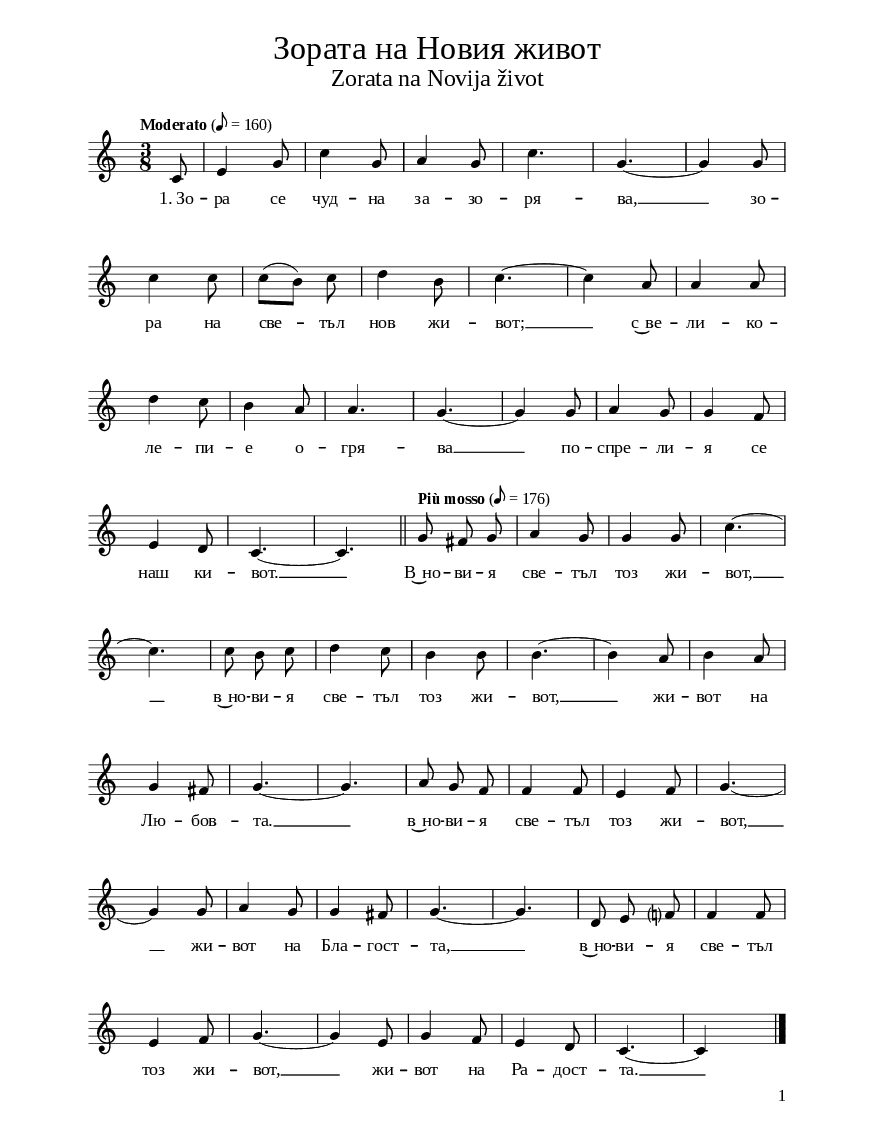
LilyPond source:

\version "2.24.2"

% include paper part and global functions
\include "include/globals.ily"

\bookpart {
  \label #'ref016
  \tocItem \markup "Зората на Новия живот – Zorata na Novija život"
  \include "include/bookpart-paper.ily"
  \score {
    \include "include/score-layout.ily"

    \new Voice \absolute  {
      \clef treble
      \key c \major
      \time 3/8
      \tempoFunc "Moderato" 8 "160"
      \partial 8
      \autoBeamOff
      c'8 |e'4 g'8|c''4 g'8 |a'4 g'8 |c''4.| g'4. ~ |  g'4 g'8 |\break
      c''4 c''8| \once \autoBeamOn c''8 ([  b'8  ])  \noBeam  c''8 |d''4 b'8  |c''4. ~ | c''4  a'8| a'4 a'8| \break
      d''4  c''8| b'4 a'8| a'4. | g'4. ~ | g'4  g'8 | a'4 g'8 | g'4 f'8 | \break
      e'4 d'8| c'4. ~ | c'4.  | \bar "||"
      \tempoFunc "Più mosso" 8 "176"
      g'8  fis'8 g'8 | a'4 g'8 | g'4 g'8 | c''4. ~ | \break
      c''4.  | c''8 b'8 c''8| d''4 c''8 | b'4  b'8 | b'4. ~ | b'4   a'8| b'4 a'8 | \break
      g'4 fis'8 | g'4. ~ | g'4.  | a'8 g'8 f'8 | f'4 f'8 | e'4 f'8 | g'4. ~ | \break
      g'4  g'8 | a'4 g'8 | g'4 fis'8 | g'4. ~ | g'4. | d'8 e'8 f'?8| f'4 f'8 | \break
      e'4 f'8 | g'4. ~ |g'4  e'8 | g'4 f'8 | e'4 d'8 | c'4. ~ | c' 4 s8 | \bar "|."
    }

    \addlyrics {
      "1. Зо" -- ра се чуд -- на за -- зо -- ря -- ва, __ зо --
      ра на све -- тъл нов жи -- вот; __ с~ве -- ли -- ко --
      ле -- пи -- е о -- гря -- ва __  по -- спре -- ли -- я се
      наш ки -- вот. __  В~но -- ви -- я све -- тъл тоз жи -- вот, __
      в~но -- ви -- я све -- тъл тоз жи -- вот, __  жи -- вот на
      Лю -- бов -- та. __   в~но -- ви -- я све -- тъл тоз жи -- вот, __
      жи -- вот на Бла -- гост -- та, __  в~но -- ви -- я све -- тъл
      тоз жи -- вот, __  жи -- вот на Ра -- дост -- та. __ 
    }

    \header {
      title = \titleFunc "Зората на Новия живот" "Zorata na Novija život"
    }

    \midi{}
  } % score

  \pageBreak

  \markup \fontsize #+1.7 {
    \hspace #5
    \override #`(baseline-skip . ,bgCoupletBaselineSkip) % affects space between column lines
    \column {
      \line { 2. И птички въздуха изпълнят }
      \line {   "   " с възторг и сладки песни в хор, }
      \line {   "   " Хармонията да допълнят }
      \line {   "   " В големия небесен двор.}

      \line { " " }
      \line { "   " \italic {Припев: } }
      \line {  "   " В новия светъл тоз живот, (2) }
      \line { "   " Живот на любовта, }
      \line {  "   " В новия светъл тоз живот,}
      \line { "   " Живот на благостта, }
      \line { "   "  В новия светъл тоз живот,}
      \line {  "   " Живот на радостта.}
      \line { " " }

      \line { 3. Трепти зората лекокрила  }
      \line {   "   " и буди нашите души; }
      \line {   "   " като любяща майка мила}
      \line {   "   " подканва всекиго: „Стани!“}

      \line { " " }
      \line { "   " \italic {Припев ...} }
      \line { " " }

      \line { 4. Лъчи от любовта ни вливат }
      \line {   "   " В гърдите жива топлина, }
      \line {   "   " Със сладка вяра ни повдигат }
      \line {   "   " във крепост и виделина. }

      \line { " " }
      \line { "   " \italic {Припев ...} }
      \line { " " }

      \line { 5.  О, тез лъчи от Бога идат, }
      \line {   "   " Те пълнят нашите сърца, }
      \line {   "   " И шепнат сладко, как Той вика: }
      \line {   "   " „Елате, моите деца!“ }
      \line { " " }
      \line { "   " \italic {Припев ...} }
      \line { " " }
    }
  } % markup

  \markup \empty-one

  % include foreign translation(s) of the song
  

} % bookpart
